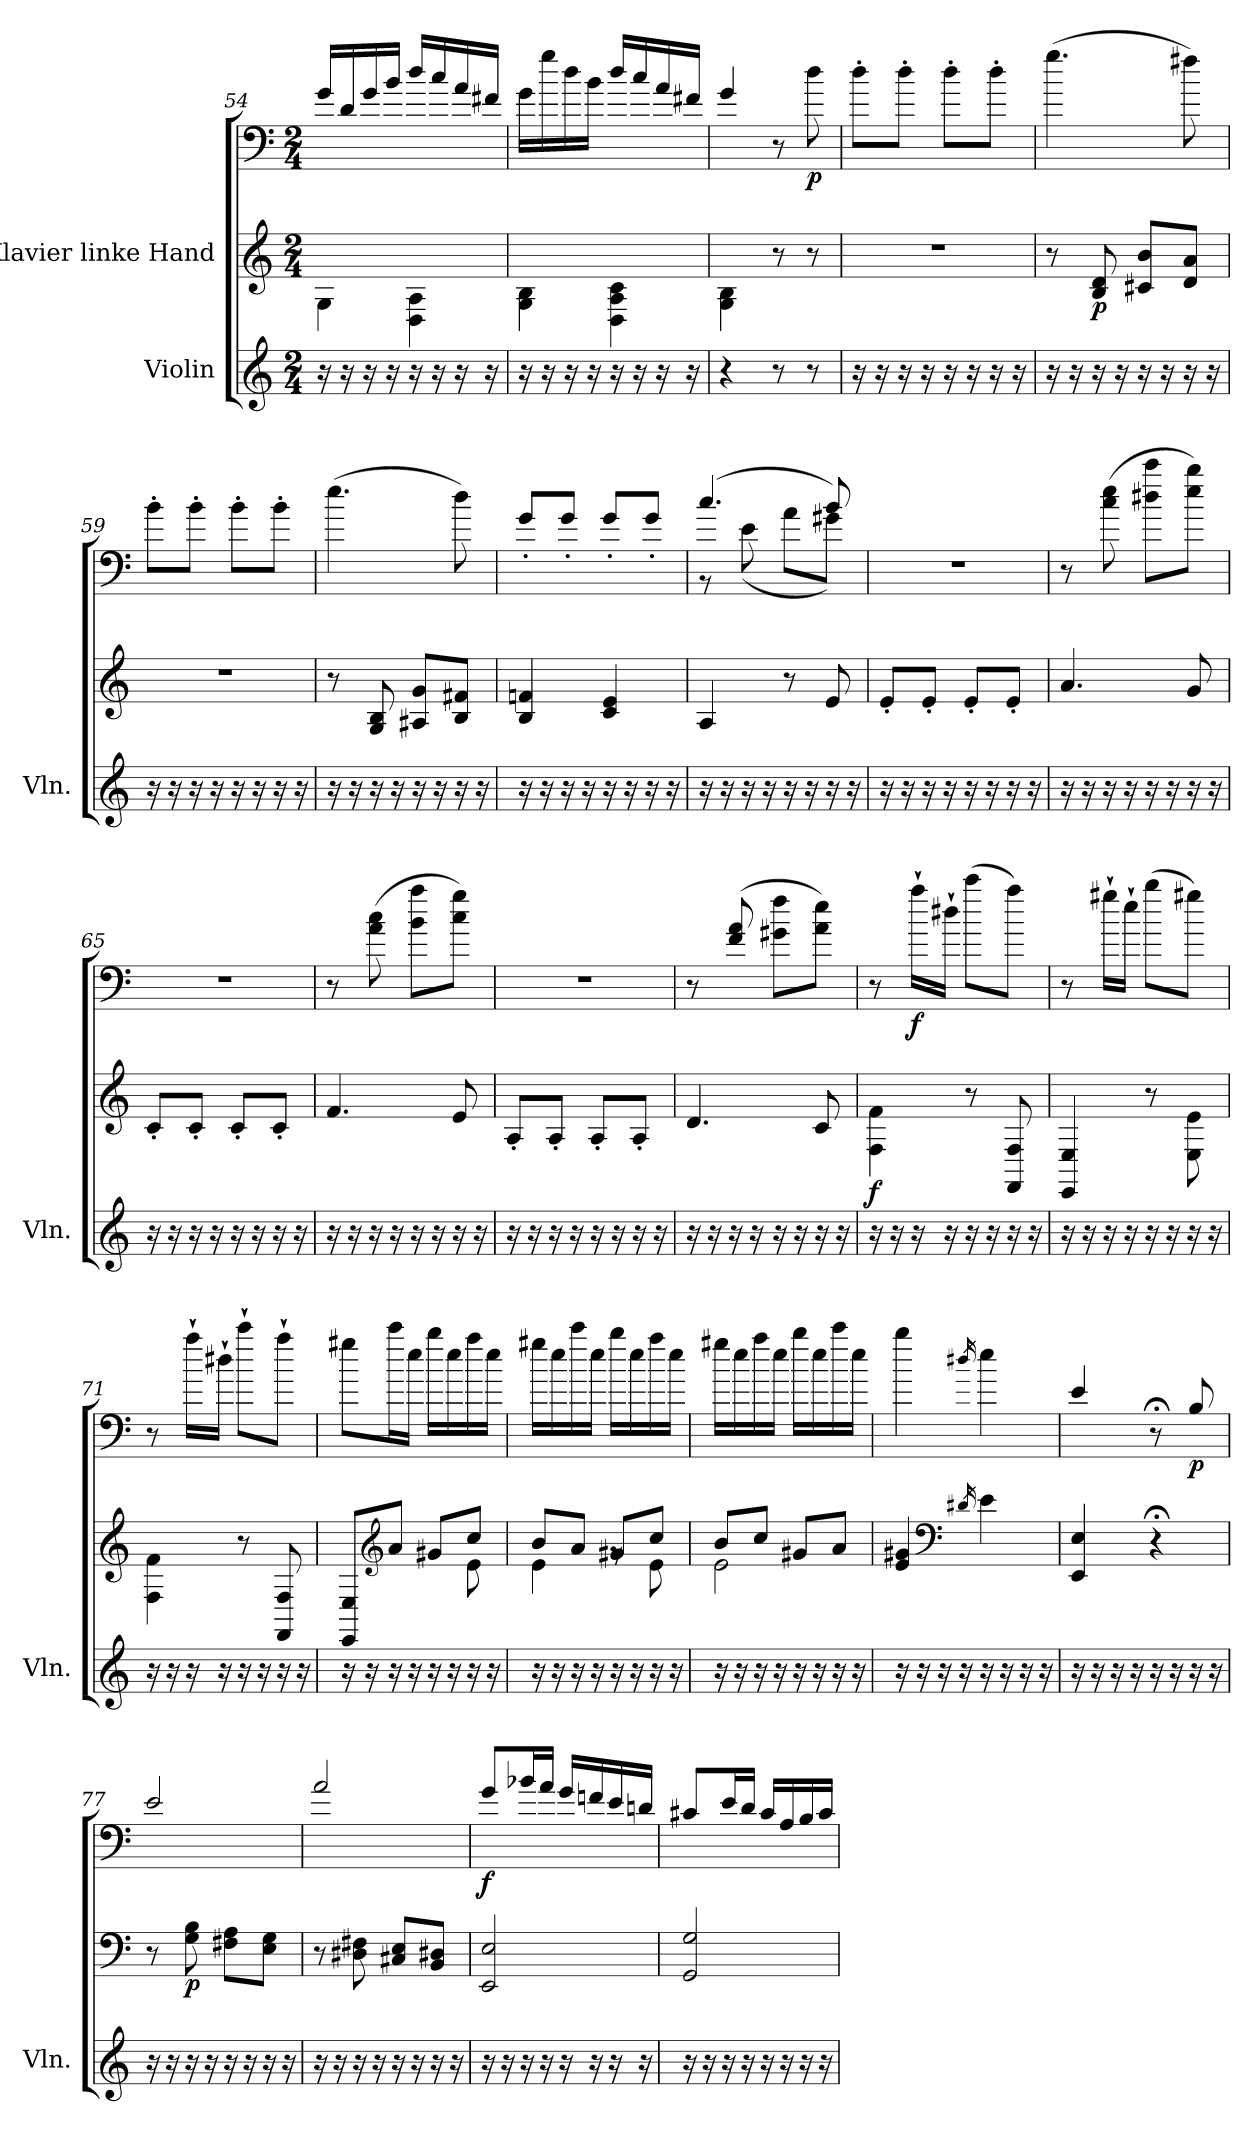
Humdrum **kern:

**kern	**kern	**kern	**dynam
*part2	*part1	*part1	*part1
*staff3	*staff2	*staff1	*staff1/2
*I"Violin	*I"Klavier linke Hand	*	*
*I'Vln.	*	*	*
*clefG2	*clefG2	*clefF4	*
*k[]	*k[]	*k[]	*
*M2/4	*M2/4	*M2/4	*
=54	=54	=54	=54
16r	4G\	16g/LL	.
16r	.	16d/	.
16r	.	16g/	.
16r	.	16b/JJ	.
16r	4D\ 4A\	16dd/LL	.
16r	.	16cc/	.
16r	.	16a/	.
16r	.	16f#X/JJ	.
=55	=55	=55	=55
16r	4G\ 4B\	16g\LL	.
16r	.	16gg\	.
16r	.	16dd\	.
16r	.	16b\JJ	.
16r	4D\ 4A\ 4c\	16dd/LL	.
16r	.	16cc/	.
16r	.	16a/	.
16r	.	16f#X/JJ	.
=56	=56	=56	=56
4r	4G\ 4B\	4g/	.
8r	8r	8r	.
!	!	!	!LO:DY:b
8r	8r	8dd\	p
=57	=57	=57	=57
16r	2r	8dd'\L	.
16r	.	.	.
16r	.	8dd'\J	.
16r	.	.	.
16r	.	8dd'\L	.
16r	.	.	.
16r	.	8dd'\J	.
16r	.	.	.
=58	=58	=58	=58
16r	8r	(>4.gg\	.
16r	.	.	.
!	!	!	!LO:DY:b=2
16r	8B/ 8d/	.	p
16r	.	.	.
16r	8c#X/ 8b/L	.	.
16r	.	.	.
16r	8d/ 8a/J	8ff#X\)	.
16r	.	.	.
!!LO:LB:g=z
=59	=59	=59	=59
16r	2r	8b'\L	.
16r	.	.	.
16r	.	8b'\J	.
16r	.	.	.
16r	.	8b'\L	.
16r	.	.	.
16r	.	8b'\J	.
16r	.	.	.
=60	=60	=60	=60
16r	8r	(>4.ee\	.
16r	.	.	.
16r	8G/ 8B/	.	.
16r	.	.	.
16r	8A#X/ 8g/L	.	.
16r	.	.	.
16r	8B/ 8f#X/J	8dd\)	.
16r	.	.	.
=61	=61	=61	=61
16r	4B/ 4fn/	8g'/L	.
16r	.	.	.
16r	.	8g'/J	.
16r	.	.	.
16r	4c/ 4e/	8g'/L	.
16r	.	.	.
16r	.	8g'/J	.
16r	.	.	.
=62	=62	=62	=62
*	*	*^	*
16r	4A/	(>4.cc/	8r	.
16r	.	.	.	.
16r	.	.	(<8e\	.
16r	.	.	.	.
16r	8r	.	8a\L	.
16r	.	.	.	.
16r	8e/	8b/)	8g#X\J)	.
16r	.	.	.	.
*	*	*v	*v	*
=63	=63	=63	=63
16r	8e'/L	2r	.
16r	.	.	.
16r	8e'/J	.	.
16r	.	.	.
16r	8e'/L	.	.
16r	.	.	.
16r	8e'/J	.	.
16r	.	.	.
=64	=64	=64	=64
16r	4.a/	8r	.
16r	.	.	.
16r	.	(>8cc\ 8ee\	.
16r	.	.	.
16r	.	8dd#X\ 8ccc\L	.
16r	.	.	.
16r	8g/	8ee\ 8bb\J)	.
16r	.	.	.
!!LO:PB:g=z
=65	=65	=65	=65
16r	8c'/L	2r	.
16r	.	.	.
16r	8c'/J	.	.
16r	.	.	.
16r	8c'/L	.	.
16r	.	.	.
16r	8c'/J	.	.
16r	.	.	.
=66	=66	=66	=66
16r	4.f/	8r	.
16r	.	.	.
16r	.	(>8a\ 8cc\	.
16r	.	.	.
16r	.	8b\ 8aa\L	.
16r	.	.	.
16r	8e/	8cc\ 8gg\J)	.
16r	.	.	.
=67	=67	=67	=67
16r	8A'/L	2r	.
16r	.	.	.
16r	8A'/J	.	.
16r	.	.	.
16r	8A'/L	.	.
16r	.	.	.
16r	8A'/J	.	.
16r	.	.	.
=68	=68	=68	=68
16r	4.d/	8r	.
16r	.	.	.
16r	.	(>8f/ 8a/	.
16r	.	.	.
16r	.	8g#X\ 8ff\L	.
16r	.	.	.
16r	8c/	8a\ 8ee\J)	.
16r	.	.	.
=69	=69	=69	=69
!	!	!	!LO:DY:b=2
16r	4F\ 4f\	8r	f
16r	.	.	.
!	!	!	!LO:DY:b
16r	.	16aa`\LL	f
16r	.	16dd#X`\JJ	.
16r	8r	(>8ccc\L	.
16r	.	.	.
16r	8FF/ 8F/	8aa\J)	.
16r	.	.	.
=70	=70	=70	=70
16r	4EE/ 4E/	8r	.
16r	.	.	.
16r	.	16gg#X`\LL	.
16r	.	16ee`\JJ	.
16r	8r	(>8bb\L	.
16r	.	.	.
16r	8E\ 8e\	8gg#X\J)	.
16r	.	.	.
!!LO:LB:g=z
=71	=71	=71	=71
16r	4F\ 4f\	8r	.
16r	.	.	.
16r	.	16aa`\LL	.
16r	.	16dd#X`\JJ	.
16r	8r	8ccc`\L	.
16r	.	.	.
16r	8FF/ 8F/	8aa`\J	.
16r	.	.	.
=72	=72	=72	=72
*	*^	*	*
16r	8EE/ 8E/L	4.ryy	8gg#X\L	.
16r	.	.	.	.
*	*clefG2	*	*	*
16r	8a/J	.	16ccc\L	.
16r	.	.	16ee\JJ	.
16r	8g#X/L	.	16bb\LL	.
16r	.	.	16ee\	.
16r	8cc/J	8e\	16aa\	.
16r	.	.	16ee\JJ	.
=73	=73	=73	=73	=73
16r	8b/L	4e\	16gg#X\LL	.
16r	.	.	16ee\	.
16r	8a/J	.	16ccc\	.
16r	.	.	16ee\JJ	.
16r	8g#X/L	8rg	16bb\LL	.
16r	.	.	16ee\	.
16r	8cc/J	8e\	16aa\	.
16r	.	.	16ee\JJ	.
=74	=74	=74	=74	=74
16r	8b/L	2e\	16gg#X\LL	.
16r	.	.	16ee\	.
16r	8cc/J	.	16aa\	.
16r	.	.	16ee\JJ	.
16r	8g#X/L	.	16bb\LL	.
16r	.	.	16ee\	.
16r	8a/J	.	16ccc\	.
16r	.	.	16ee\JJ	.
*	*v	*v	*	*
=75	=75	=75	=75
16r	4e/ 4g#X/	4bb\	.
16r	.	.	.
16r	.	.	.
16r	.	.	.
*	*clefF4	*	*
.	16qd#X/	16qdd#X/	.
16r	4e\	4ee\	.
16r	.	.	.
16r	.	.	.
16r	.	.	.
=76	=76	=76	=76
16r	4EE/ 4E/	4e/	.
16r	.	.	.
16r	.	.	.
16r	.	.	.
16r	4r;<	8r;<	.
16r	.	.	.
!	!	!	!LO:DY:b
16r	.	8B/	p
16r	.	.	.
!!LO:LB:g=z
=77	=77	=77	=77
16r	8r	2e/	.
16r	.	.	.
!	!	!	!LO:DY:b=2
16r	8G\ 8B\	.	p
16r	.	.	.
16r	8F#X\ 8A\L	.	.
16r	.	.	.
16r	8E\ 8G\J	.	.
16r	.	.	.
=78	=78	=78	=78
16r	8r	2a/	.
16r	.	.	.
16r	8D#X\ 8F#X\	.	.
16r	.	.	.
16r	8C#X/ 8E/L	.	.
16r	.	.	.
16r	8BB/ 8D#X/J	.	.
16r	.	.	.
=79	=79	=79	=79
!	!	!	!LO:DY:b
16r	2EE/ 2E/	8g/L	f
16r	.	.	.
16r	.	16b-X/L	.
16r	.	16a/JJ	.
16r	.	16g/LL	.
16r	.	16fn/	.
16r	.	16e/	.
16r	.	16dn/JJ	.
=80	=80	=80	=80
16r	2GG/ 2G/	8c#X/L	.
16r	.	.	.
16r	.	16e/L	.
16r	.	16d/JJ	.
16r	.	16c#/LL	.
16r	.	16A/	.
16r	.	16B/	.
16r	.	16c#/JJ	.
=	=	=	=
*-	*-	*-	*-
